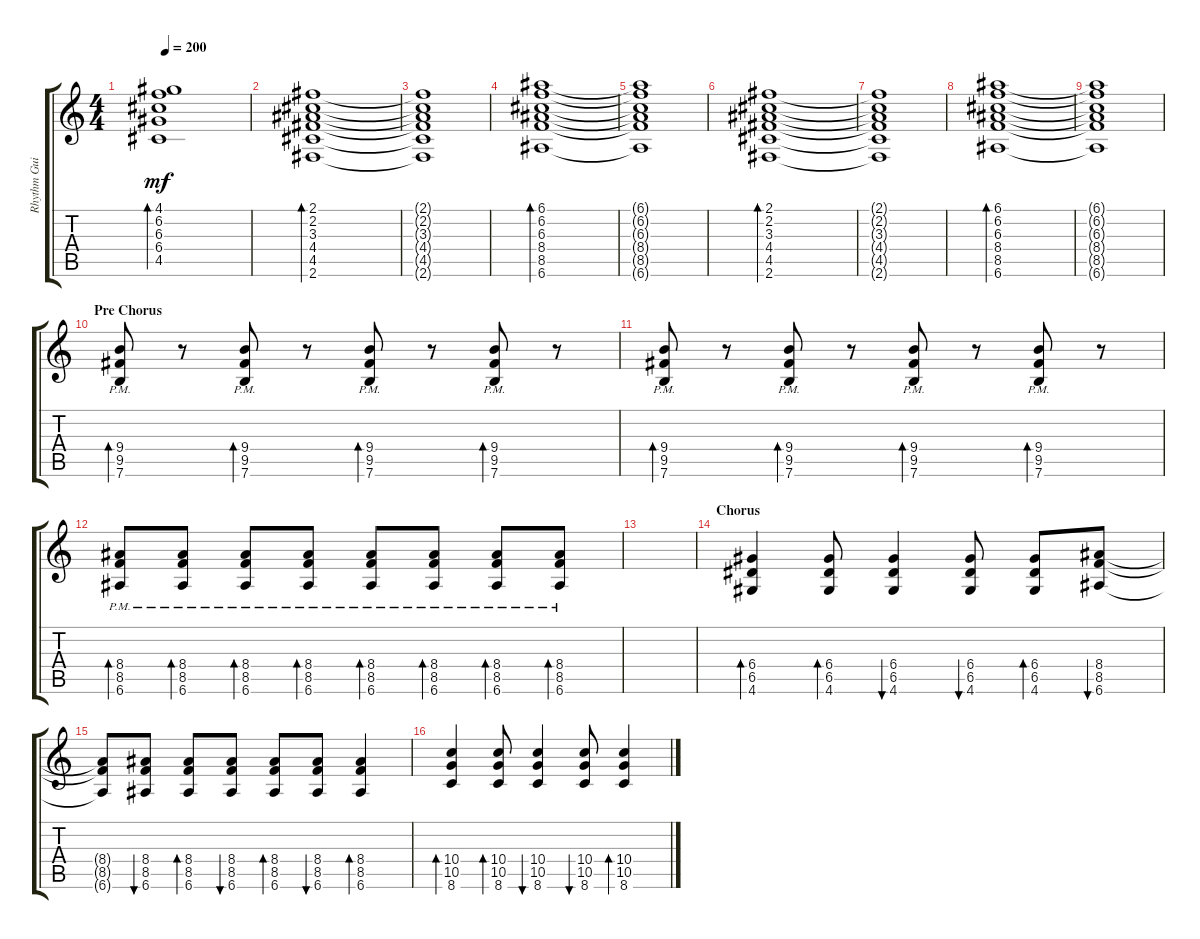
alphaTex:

\track ("Rhythm Guitar" "Rhythm Gui") {instrument distortionguitar}
\staff {score tabs}
\tuning (E4 B3 G3 D3 A2 E2) {hide}
\ts (4 4)
\tempo 200
\clef g2
\ks c
(4.1 6.2 6.3 6.4 4.5).1{bd 30 dy mf} |
(2.1 2.2 3.3 4.4 4.5 2.6).1{bd 30} |
(2.1{t} 2.2{t} 3.3{t} 4.4{t} 4.5{t} 2.6{t}).1 |
(6.1 6.2 6.3 8.4 8.5 6.6).1{bd 30} |
(6.1{t} 6.2{t} 6.3{t} 8.4{t} 8.5{t} 6.6{t}).1 |
(2.1 2.2 3.3 4.4 4.5 2.6).1{bd 30} |
(2.1{t} 2.2{t} 3.3{t} 4.4{t} 4.5{t} 2.6{t}).1 |
(6.1 6.2 6.3 8.4 8.5 6.6).1{bd 30} |
(6.1{t} 6.2{t} 6.3{t} 8.4{t} 8.5{t} 6.6{t}).1 |
\section ("" "Pre Chorus")
(9.4{pm} 9.5{pm} 7.6{pm}).8{bd 30} r.8 (9.4{pm} 9.5{pm} 7.6{pm}).8{bd 30} r.8 (9.4{pm} 9.5{pm} 7.6{pm}).8{bd 30} r.8 (9.4{pm} 9.5{pm} 7.6{pm}).8{bd 30} r.8 |
(9.4{pm} 9.5{pm} 7.6{pm}).8{bd 30} r.8 (9.4{pm} 9.5{pm} 7.6{pm}).8{bd 30} r.8 (9.4{pm} 9.5{pm} 7.6{pm}).8{bd 30} r.8 (9.4{pm} 9.5{pm} 7.6{pm}).8{bd 30} r.8 |
(8.4{pm} 8.5{pm} 6.6{pm}).8{bd 30} (8.4{pm} 8.5{pm} 6.6{pm}).8{bd 30} (8.4{pm} 8.5{pm} 6.6{pm}).8{bd 30} (8.4{pm} 8.5{pm} 6.6{pm}).8{bd 30} (8.4{pm} 8.5{pm} 6.6{pm}).8{bd 30} (8.4{pm} 8.5{pm} 6.6{pm}).8{bd 30} (8.4{pm} 8.5{pm} 6.6{pm}).8{bd 30} (8.4{pm} 8.5{pm} 6.6{pm}).8{bd 30} |
|
\section ("" "Chorus")
(6.4 6.5 4.6).4{bd 30} (6.4 6.5 4.6).8{bd 30} (6.4 6.5 4.6).4{bu 30} (6.4 6.5 4.6).8{bu 30} (6.4 6.5 4.6).8{bd 30} (8.4 8.5 6.6).8{bu 30} |
(8.4{t} 8.5{t} 6.6{t}).8 (8.4 8.5 6.6).8{bu 30} (8.4 8.5 6.6).8{bd 30} (8.4 8.5 6.6).8{bu 30} (8.4 8.5 6.6).8{bd 30} (8.4 8.5 6.6).8{bu 30} (8.4 8.5 6.6).4{bd 30} |
(10.4 10.5 8.6).4{bd 30} (10.4 10.5 8.6).8{bd 30} (10.4 10.5 8.6).4{bu 30} (10.4 10.5 8.6).8{bu 30} (10.4 10.5 8.6).4{bd 30}
